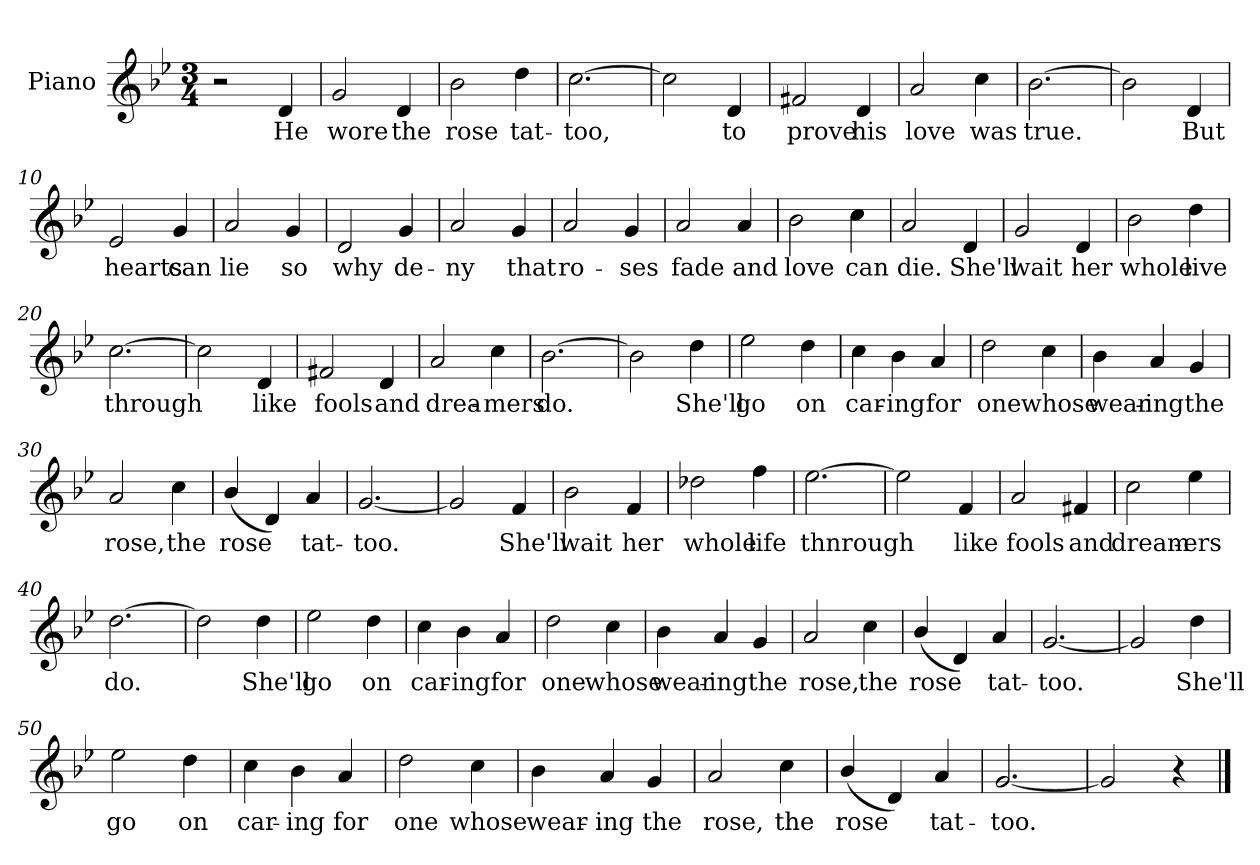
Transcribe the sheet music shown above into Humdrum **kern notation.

**kern	**text
*part1	*part1
*staff1	*staff1
*I"Piano	*
*I'Pno.	*
*clefG2	*
*k[b-e-]	*
*B-:	*
*M3/4	*
=1	=1
2r	.
4d/	He
=2	=2
2g/	wore
4d/	the
=3	=3
2b-\	rose
4dd\	tat-
=4	=4
[2.cc\	-too,
=5	=5
2cc\]	.
4d/	to
=6	=6
2f#X/	prove
4d/	his
=7	=7
2a/	love
4cc\	was
=8	=8
[2.b-\	true.
=9	=9
2b-\]	.
4d/	But
!!LO:LB:g=z
=10	=10
2e-/	hearts
4g/	can
=11	=11
2a/	lie
4g/	so
=12	=12
2d/	why
4g/	de-
=13	=13
2a/	-ny
4g/	that
=14	=14
2a/	ro-
4g/	-ses
=15	=15
2a/	fade
4a/	and
=16	=16
2b-\	love
4cc\	can
=17	=17
2a/	die.
4d/	She'll
!!LO:LB:g=z
=18	=18
2g/	wait
4d/	her
=19	=19
2b-\	whole
4dd\	live
=20	=20
[2.cc\	through
=21	=21
2cc\]	.
4d/	like
=22	=22
2f#X/	fools
4d/	and
=23	=23
2a/	drea-
4cc\	-mers
=24	=24
[2.b-\	do.
=25	=25
2b-\]	.
4dd\	She'll
!!LO:LB:g=z
=26	=26
2ee-\	go
4dd\	on
=27	=27
4cc\	car-
4b-\	-ing
4a/	for
=28	=28
2dd\	one
4cc\	whose
=29	=29
4b-\	wear-
4a/	-ing
4g/	the
=30	=30
2a/	rose,
4cc\	the
=31	=31
(4b-/	rose
4d/)	.
4a/	tat-
=32	=32
[2.g/	-too.
!!LO:LB:g=z
=33	=33
2g/]	.
4f/	She'll
=34	=34
2b-\	wait
4f/	her
=35	=35
2dd-X\	whole
4ff\	life
=36	=36
[2.ee-\	thnrough
=37	=37
2ee-\]	.
4f/	like
=38	=38
2a/	fools
4f#X/	and
=39	=39
2cc\	dream-
4ee-\	-ers
!!LO:LB:g=z
=40	=40
[2.dd\	do.
=41	=41
2dd\]	.
4dd\	She'll
=42	=42
2ee-\	go
4dd\	on
=43	=43
4cc\	car-
4b-\	-ing
4a/	for
=44	=44
2dd\	one
4cc\	whose
=45	=45
4b-\	wear-
4a/	-ing
4g/	the
!!LO:LB:g=z
=46	=46
2a/	rose,
4cc\	the
=47	=47
(4b-/	rose
4d/)	.
4a/	tat-
=48	=48
[2.g/	-too.
=49	=49
2g/]	.
4dd\	She'll
=50	=50
2ee-\	go
4dd\	on
=51	=51
4cc\	car-
4b-\	-ing
4a/	for
!!LO:LB:g=z
=52	=52
2dd\	one
4cc\	whose
=53	=53
4b-\	wear-
4a/	-ing
4g/	the
=54	=54
2a/	rose,
4cc\	the
=55	=55
(4b-/	rose
4d/)	.
4a/	tat-
=56	=56
[2.g/	-too.
=57	=57
2g/]	.
4r	.
==	==
*-	*-
